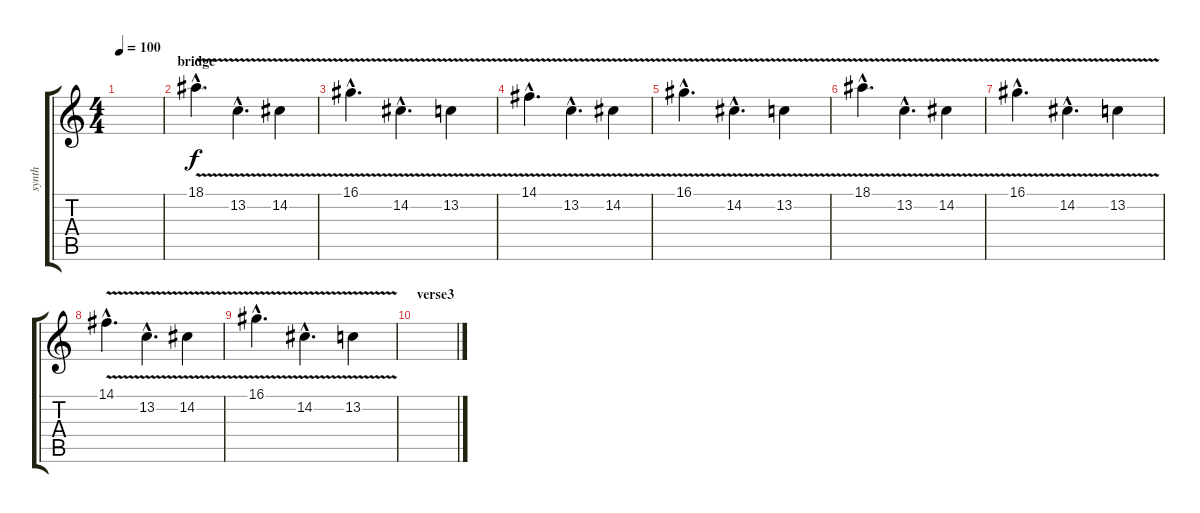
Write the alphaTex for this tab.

\track ("synth" "synth") {instrument lead1square}
\staff {score tabs}
\tuning (E4 B3 G3 D3 A2 E2) {hide}
\ts (4 4)
\tempo 100
\clef g2
\ks c
|
\section ("" "bridge")
18.1{v hac}.4{d} 13.2{v hac}.4{d} 14.2{v}.4 |
16.1{v hac}.4{d} 14.2{v hac}.4{d} 13.2{v}.4 |
14.1{v hac}.4{d} 13.2{v hac}.4{d} 14.2{v}.4 |
16.1{v hac}.4{d} 14.2{v hac}.4{d} 13.2{v}.4 |
18.1{v hac}.4{d} 13.2{v hac}.4{d} 14.2{v}.4 |
16.1{v hac}.4{d} 14.2{v hac}.4{d} 13.2{v}.4 |
14.1{v hac}.4{d} 13.2{v hac}.4{d} 14.2{v}.4 |
16.1{v hac}.4{d} 14.2{v hac}.4{d} 13.2{v}.4 |
\section ("" "verse3")
